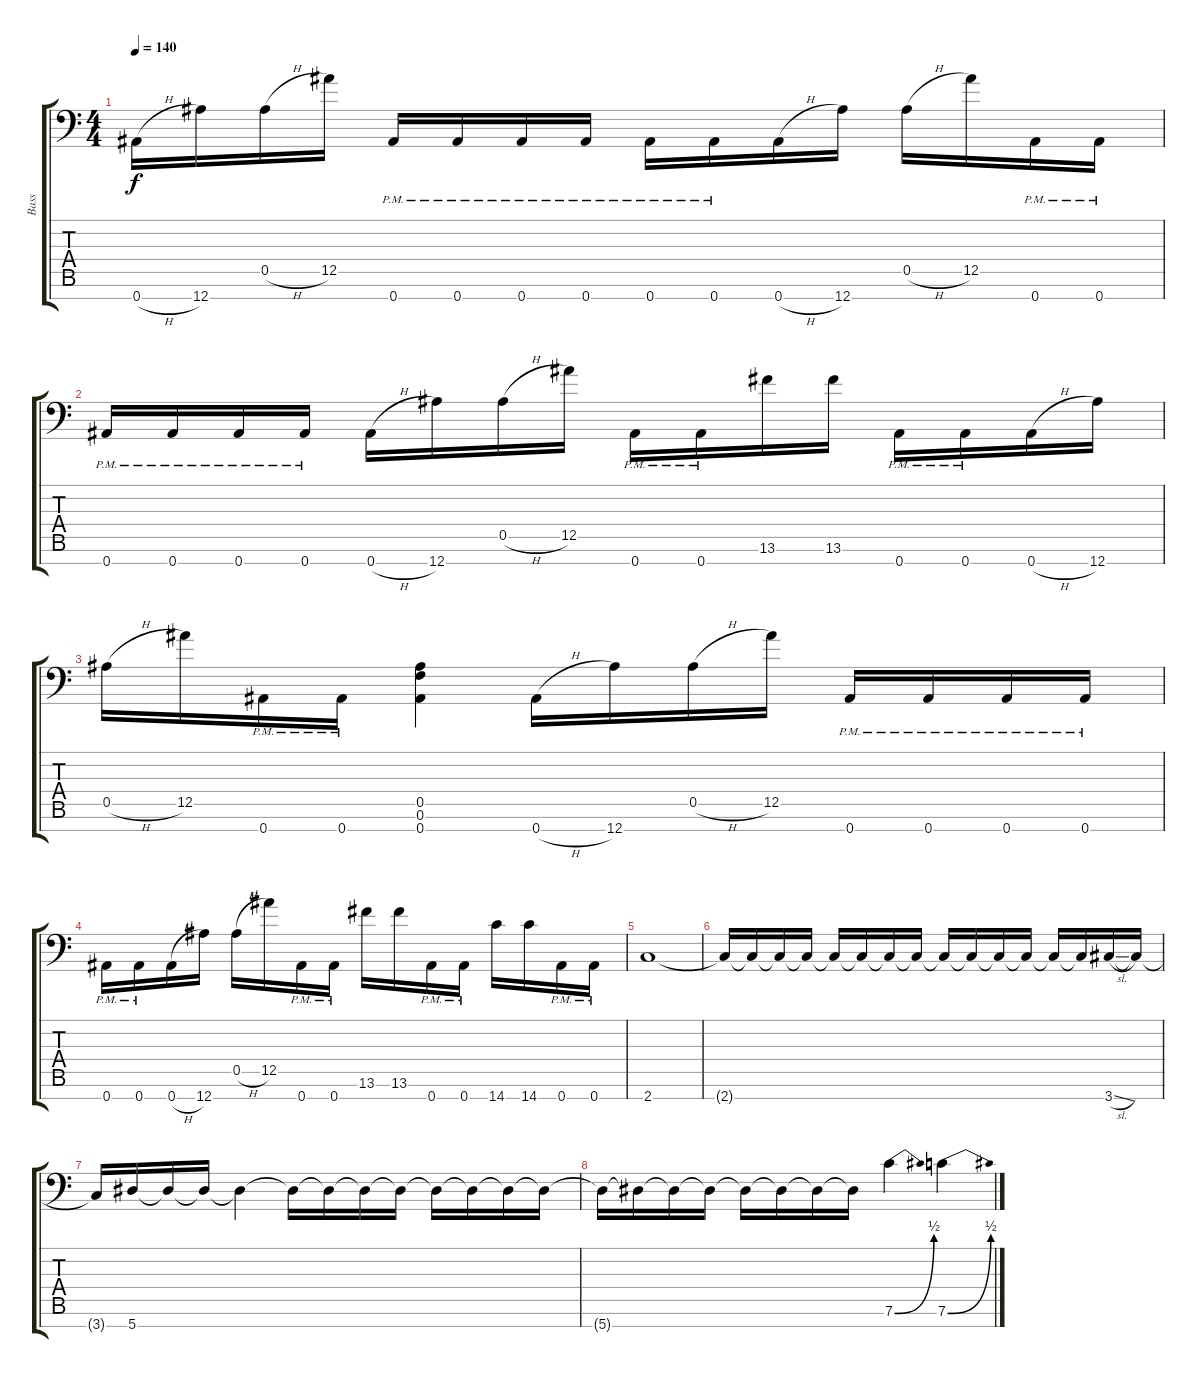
\track ("Bass" "Bass") {instrument electricbassfinger}
\staff {score tabs}
\tuning (Eb4 Bb3 Gb3 Eb3 Bb2 F2 Bb1) {hide}
\ts (4 4)
\tempo 140
\clef f4
\ks c
0.7{h}.16{dy f} 12.7.16 0.5{h}.16 12.5.16 0.7{pm}.16 0.7{pm}.16 0.7{pm}.16 0.7{pm}.16 0.7{pm}.16 0.7{pm}.16 0.7{h}.16 12.7.16 0.5{h}.16 12.5.16 0.7{pm}.16 0.7{pm}.16 |
0.7{pm}.16 0.7{pm}.16 0.7{pm}.16 0.7{pm}.16 0.7{h}.16 12.7.16 0.5{h}.16 12.5.16 0.7{pm}.16 0.7{pm}.16 13.6.16 13.6.16 0.7{pm}.16 0.7{pm}.16 0.7{h}.16 12.7.16 |
0.5{h}.16 12.5.16 0.7{pm}.16 0.7{pm}.16 (0.5 0.6 0.7).4 0.7{h}.16 12.7.16 0.5{h}.16 12.5.16 0.7{pm}.16 0.7{pm}.16 0.7{pm}.16 0.7{pm}.16 |
0.7{pm}.16 0.7{pm}.16 0.7{h}.16 12.7.16 0.5{h}.16 12.5.16 0.7{pm}.16 0.7{pm}.16 13.6.16 13.6.16 0.7{pm}.16 0.7{pm}.16 14.7.16 14.7.16 0.7{pm}.16 0.7{pm}.16 |
2.7.1 |
2.7{t}.16 2.7{t}.16 2.7{t}.16 2.7{t}.16 2.7{t}.16 2.7{t}.16 2.7{t}.16 2.7{t}.16 2.7{t}.16 2.7{t}.16 2.7{t}.16 2.7{t}.16 2.7{t}.16 2.7{t}.16 3.7{sl}.16 3.7{t}.16 |
3.7{t}.16 5.7.16 5.7{t}.16 5.7{t}.16 5.7{t}.4 5.7{t}.16 5.7{t}.16 5.7{t}.16 5.7{t}.16 5.7{t}.16 5.7{t}.16 5.7{t}.16 5.7{t}.16 |
5.7{t}.16 5.7{t}.16 5.7{t}.16 5.7{t}.16 5.7{t}.16 5.7{t}.16 5.7{t}.16 5.7{t}.16 7.6{be (bend 0 0 60 2)}.4 7.6{be (bend 0 0 60 2)}.4
